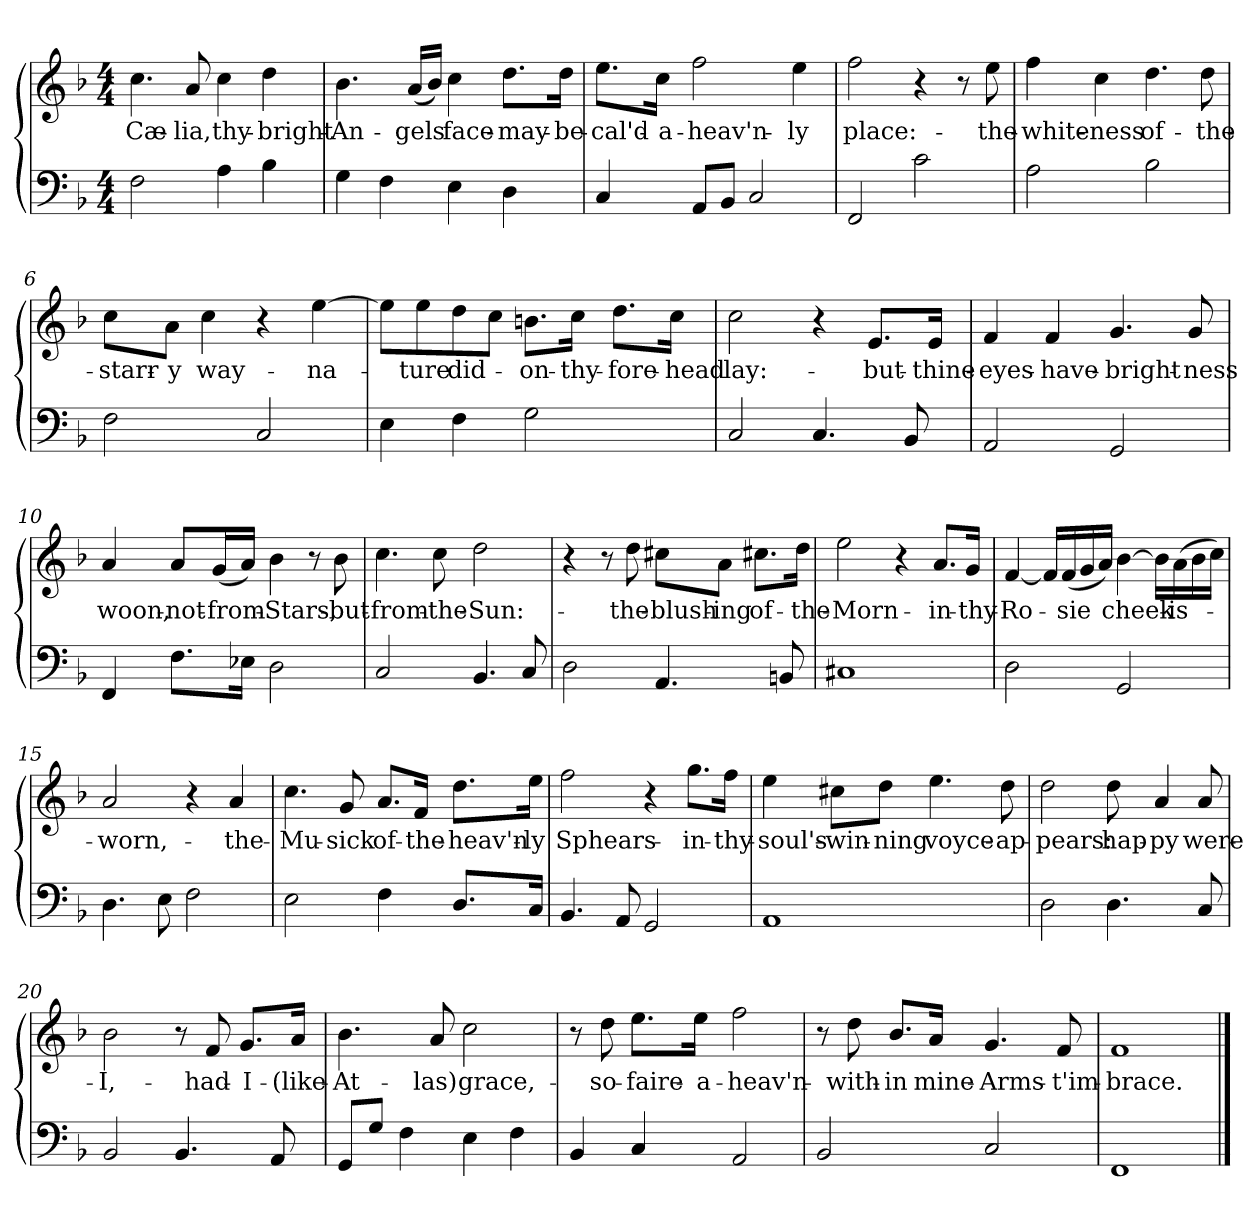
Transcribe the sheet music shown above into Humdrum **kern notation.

**kern	**kern	**text
*part2	*part1	*part1
*staff2	*staff1	*staff1
*clefF4	*clefG2	*
*k[b-]	*k[b-]	*
*F:	*F:	*
*M4/4	*M4/4	*
=1	=1	=1
!	!	!LO:LY:i
2F\	4.cc\	Cæ-
!	!	!LO:LY:i
.	8a/	-lia,
4A\	4cc\	thy-
4B-\	4dd\	bright-
=2	=2	=2
4G\	4.b-\	An-
4F\	.	.
.	(16a/LL	-gels
.	16b-/JJ)	.
4E\	4cc\	face-
4D\	8.dd\L	may-
.	16dd\Jk	be-
=3	=3	=3
4C/	8.ee\L	cal'd-
.	16cc\Jk	a-
8AA/L	2ff\	heav'n-
8BB-/J	.	.
2C/	.	.
.	4ee\	-ly
=4	=4	=4
2FF/	2ff\	place:-
2c\	4r	.
.	8r	.
.	8ee\	the-
=5	=5	=5
2A\	4ff\	white-
.	4cc\	-ness
2B-\	4.dd\	of-
.	8dd\	the-
!!LO:LB:g=z
=6	=6	=6
2F\	8cc\L	starr-
.	8a\J	-y
.	4cc\	way-
2C/	4r	.
.	[4ee\	na-
=7	=7	=7
4E\	8ee\L]	.
.	8ee\	-ture
4F\	8dd\	did-
.	8cc\J	.
2G\	8.bn\L	on-
.	16cc\Jk	thy-
.	8.dd\L	fore-
.	16cc\Jk	-head
=8	=8	=8
2C/	2cc\	lay:-
4.C/	4r	.
.	8.e/L	but-
8BB-/	.	.
.	16e/Jk	thine-
=9	=9	=9
2AA/	4f/	eyes-
.	4f/	have-
2GG/	4.g/	bright-
.	8g/	-ness
!!LO:LB:g=z
=10	=10	=10
4FF/	4a/	woon,-
8.F\L	8a/L	not-
.	(16g/L	from-
16E-X\Jk	16a/JJ)	.
2D\	4b-\	Stars,-
.	8r	.
.	8b-\	but-
=11	=11	=11
2C/	4.cc\	from-
.	8cc\	the-
4.BB-/	2dd\	Sun:-
8C/	.	.
=12	=12	=12
2D\	4r	.
.	8r	.
.	8dd\	the-
4.AA/	8cc#X\L	blush-
.	8a\J	-ing
.	8.cc#X\L	of-
8BBn/	.	.
.	16dd\Jk	the-
=13	=13	=13
1C#X/	2ee\	Morn-
.	4r	.
.	8.a/L	in-
.	16g/Jk	thy-
!!LO:LB:g=z
=14	=14	=14
2D\	[4f/	Ro-
.	16f/LL]	.
.	(16f/	-sie
.	16g/	.
.	16a/JJ)	.
2GG/	[4b-\	cheek-
.	16b-\LL]	.
.	(16a\	is-
.	16b-\	.
.	16cc\JJ)	.
=15	=15	=15
4.D\	2a/	worn,-
8E\	.	.
2F\	4r	.
.	4a/	the-
=16	=16	=16
2E\	4.cc\	Mu-
.	8g/	-sick
4F\	8.a/L	of-
.	16f/Jk	the-
8.D/L	8.dd\L	heav'n-
16C/Jk	16ee\Jk	-ly
=17	=17	=17
4.BB-/	2ff\	Sphears-
8AA/	.	.
2GG/	4r	.
.	8.gg\L	in-
.	16ff\Jk	thy-
=18	=18	=18
1AA/	4ee\	soul's-
.	8cc#X\L	win-
.	8dd\J	-ning
.	4.ee\	voyce-
.	8dd\	ap-
!!LO:LB:g=z
=19	=19	=19
2D\	2dd\	-pears:
4.D\	8dd\	hap-
.	4a/	-py
8C/	8a/	were-
=20	=20	=20
2BB-/	2b-\	I,-
4.BB-/	8r	.
.	8f/	had-
.	8.g/L	I-
8AA/	.	.
.	16a/Jk	(like-
=21	=21	=21
!	!	!LO:LY:i
8GG/L	4.b-\	At-
8G/J	.	.
4F\	.	.
!	!	!LO:LY:i
.	8a/	-las)
4E\	2cc\	grace,-
4F\	.	.
!!LO:PB:g=z
=22	=22	=22
4BB-/	8r	.
.	8dd\	so-
4C/	8.ee\L	faire-
.	16ee\Jk	a-
2AA/	2ff\	heav'n-
=23	=23	=23
2BB-/	8r	.
.	8dd\	with-
.	8.b-/L	-in
.	16a/Jk	mine-
2C/	4.g/	Arms-
.	8f/	t'im-
=24	=24	=24
1FF/	1f/	-brace.
==	==	==
*-	*-	*-
